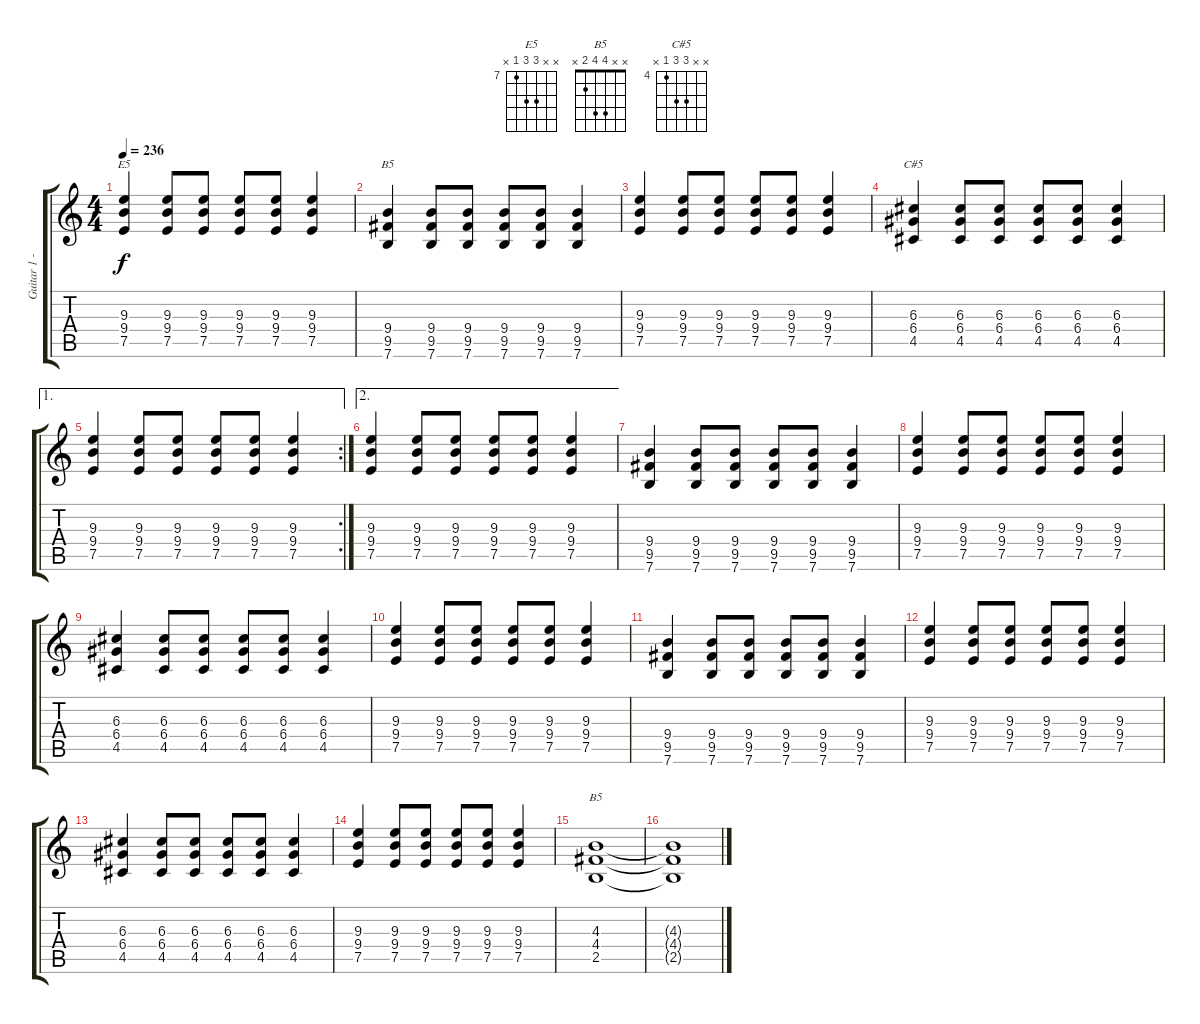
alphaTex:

\track ("Guitar 1 - Distortion" "Guitar 1 -") {instrument distortionguitar}
\staff {score tabs}
\tuning (E4 B3 G3 D3 A2 E2) {hide}
\chord ("E5" x x 9 9 7 x) {firstfret 7}
\chord ("B5" x x x 9 9 7) {firstfret 7}
\chord ("C#5" x x 6 6 4 x) {firstfret 4}
\chord ("B5" x x 4 4 2 x)
\ts (4 4)
\tempo 236
\clef g2
\ks c
(9.3 9.4 7.5).4{ch "E5" dy f} (9.3 9.4 7.5).8 (9.3 9.4 7.5).8 (9.3 9.4 7.5).8 (9.3 9.4 7.5).8 (9.3 9.4 7.5).4 |
(9.4 9.5 7.6).4{ch "B5"} (9.4 9.5 7.6).8 (9.4 9.5 7.6).8 (9.4 9.5 7.6).8 (9.4 9.5 7.6).8 (9.4 9.5 7.6).4 |
(9.3 9.4 7.5).4 (9.3 9.4 7.5).8 (9.3 9.4 7.5).8 (9.3 9.4 7.5).8 (9.3 9.4 7.5).8 (9.3 9.4 7.5).4 |
(6.3 6.4 4.5).4{ch "C#5"} (6.3 6.4 4.5).8 (6.3 6.4 4.5).8 (6.3 6.4 4.5).8 (6.3 6.4 4.5).8 (6.3 6.4 4.5).4 |
\ae 1
\rc 2
(9.3 9.4 7.5).4 (9.3 9.4 7.5).8 (9.3 9.4 7.5).8 (9.3 9.4 7.5).8 (9.3 9.4 7.5).8 (9.3 9.4 7.5).4 |
\ae 2
(9.3 9.4 7.5).4 (9.3 9.4 7.5).8 (9.3 9.4 7.5).8 (9.3 9.4 7.5).8 (9.3 9.4 7.5).8 (9.3 9.4 7.5).4 |
(9.4 9.5 7.6).4 (9.4 9.5 7.6).8 (9.4 9.5 7.6).8 (9.4 9.5 7.6).8 (9.4 9.5 7.6).8 (9.4 9.5 7.6).4 |
(9.3 9.4 7.5).4 (9.3 9.4 7.5).8 (9.3 9.4 7.5).8 (9.3 9.4 7.5).8 (9.3 9.4 7.5).8 (9.3 9.4 7.5).4 |
(6.3 6.4 4.5).4 (6.3 6.4 4.5).8 (6.3 6.4 4.5).8 (6.3 6.4 4.5).8 (6.3 6.4 4.5).8 (6.3 6.4 4.5).4 |
(9.3 9.4 7.5).4 (9.3 9.4 7.5).8 (9.3 9.4 7.5).8 (9.3 9.4 7.5).8 (9.3 9.4 7.5).8 (9.3 9.4 7.5).4 |
(9.4 9.5 7.6).4 (9.4 9.5 7.6).8 (9.4 9.5 7.6).8 (9.4 9.5 7.6).8 (9.4 9.5 7.6).8 (9.4 9.5 7.6).4 |
(9.3 9.4 7.5).4 (9.3 9.4 7.5).8 (9.3 9.4 7.5).8 (9.3 9.4 7.5).8 (9.3 9.4 7.5).8 (9.3 9.4 7.5).4 |
(6.3 6.4 4.5).4 (6.3 6.4 4.5).8 (6.3 6.4 4.5).8 (6.3 6.4 4.5).8 (6.3 6.4 4.5).8 (6.3 6.4 4.5).4 |
(9.3 9.4 7.5).4 (9.3 9.4 7.5).8 (9.3 9.4 7.5).8 (9.3 9.4 7.5).8 (9.3 9.4 7.5).8 (9.3 9.4 7.5).4 |
(4.3 4.4 2.5).1{ch "B5"} |
(4.3{t} 4.4{t} 2.5{t}).1
